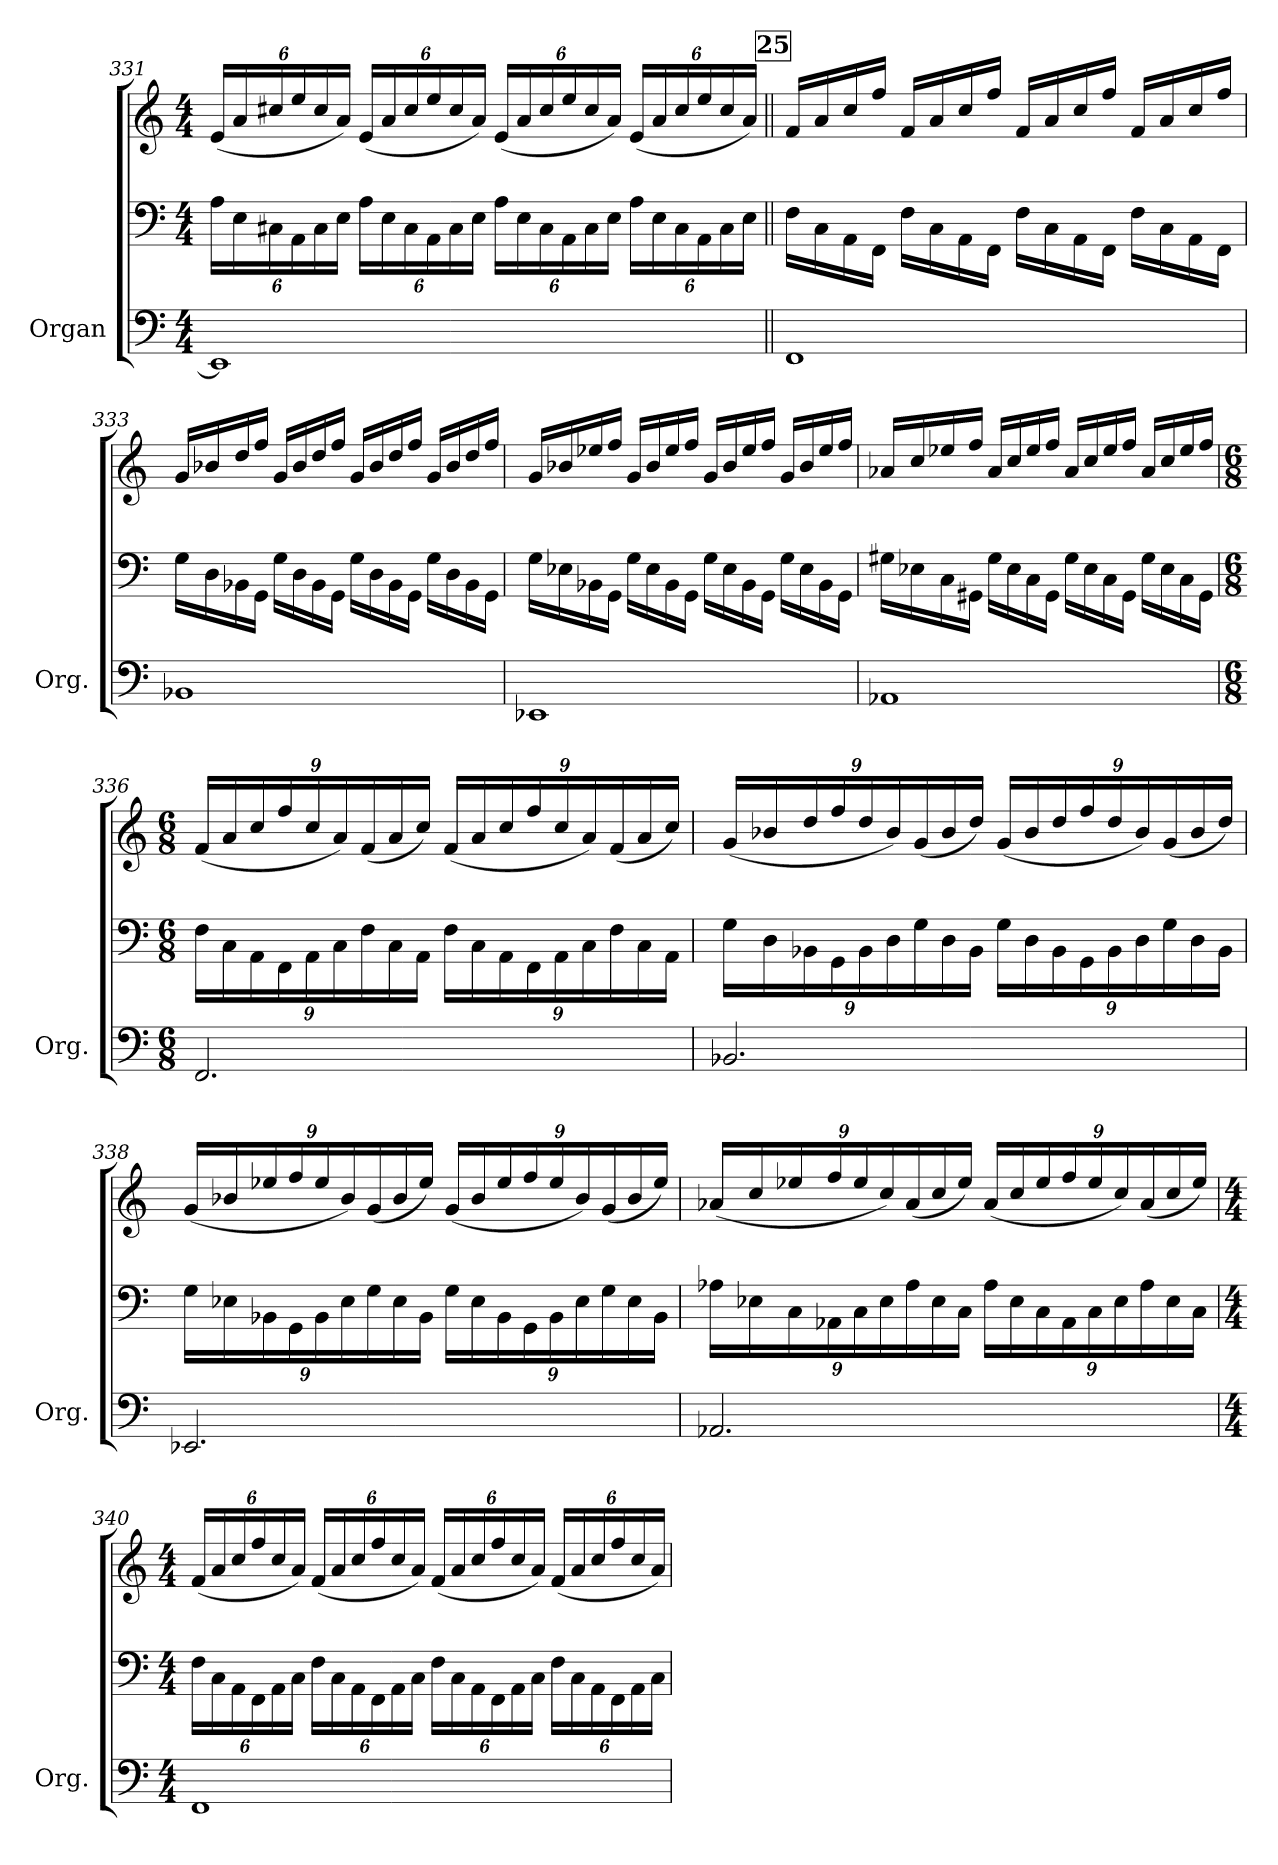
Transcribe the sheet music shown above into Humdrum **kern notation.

**kern	**kern	**kern
*part1	*part1	*part1
*staff3	*staff2	*staff1
*I"Organ	*	*
*I'Org.	*	*
!!LO:LB:g=z
*clefF4	*clefF4	*clefG2
*k[]	*k[]	*k[]
*M4/4	*M4/4	*M4/4
*	*Xbrackettup	*Xbrackettup
=331	=331	=331
1EE]	24A\LL	(<24e/LL
.	24E\	24a/
.	24C#X\	24cc#X/
.	24AA\	24ee/
.	24C#\	24cc#/
.	24E\JJ	24a/JJ)
.	24A\LL	(<24e/LL
.	24E\	24a/
.	24C#\	24cc#/
.	24AA\	24ee/
.	24C#\	24cc#/
.	24E\JJ	24a/JJ)
.	24A\LL	(<24e/LL
.	24E\	24a/
.	24C#\	24cc#/
.	24AA\	24ee/
.	24C#\	24cc#/
.	24E\JJ	24a/JJ)
.	24A\LL	(<24e/LL
.	24E\	24a/
.	24C#\	24cc#/
.	24AA\	24ee/
.	24C#\	24cc#/
.	24E\JJ	24a/JJ)
!!LO:REH:place=s1:a:B:fs=14:t=25
=332||	=332||	=332||
1FF	16F\LL	16f/LL
.	16C\	16a/
.	16AA\	16cc/
.	16FF\JJ	16ff/JJ
.	16F\LL	16f/LL
.	16C\	16a/
.	16AA\	16cc/
.	16FF\JJ	16ff/JJ
.	16F\LL	16f/LL
.	16C\	16a/
.	16AA\	16cc/
.	16FF\JJ	16ff/JJ
.	16F\LL	16f/LL
.	16C\	16a/
.	16AA\	16cc/
.	16FF\JJ	16ff/JJ
=333	=333	=333
1BB-X	16G\LL	16g/LL
.	16D\	16b-X/
.	16BB-X\	16dd/
.	16GG\JJ	16ff/JJ
.	16G\LL	16g/LL
.	16D\	16b-/
.	16BB-\	16dd/
.	16GG\JJ	16ff/JJ
.	16G\LL	16g/LL
.	16D\	16b-/
.	16BB-\	16dd/
.	16GG\JJ	16ff/JJ
.	16G\LL	16g/LL
.	16D\	16b-/
.	16BB-\	16dd/
.	16GG\JJ	16ff/JJ
=334	=334	=334
1EE-X	16G\LL	16g/LL
.	16E-X\	16b-X/
.	16BB-X\	16ee-X/
.	16GG\JJ	16ff/JJ
.	16G\LL	16g/LL
.	16E-\	16b-/
.	16BB-\	16ee-/
.	16GG\JJ	16ff/JJ
.	16G\LL	16g/LL
.	16E-\	16b-/
.	16BB-\	16ee-/
.	16GG\JJ	16ff/JJ
.	16G\LL	16g/LL
.	16E-\	16b-/
.	16BB-\	16ee-/
.	16GG\JJ	16ff/JJ
=335	=335	=335
1AA-X	16G#X\LL	16a-X/LL
.	16E-X\	16cc/
.	16C\	16ee-X/
.	16GG#X\JJ	16ff/JJ
.	16G#\LL	16a-/LL
.	16E-\	16cc/
.	16C\	16ee-/
.	16GG#\JJ	16ff/JJ
.	16G#\LL	16a-/LL
.	16E-\	16cc/
.	16C\	16ee-/
.	16GG#\JJ	16ff/JJ
.	16G#\LL	16a-/LL
.	16E-\	16cc/
.	16C\	16ee-/
.	16GG#\JJ	16ff/JJ
!!LO:LB:g=z
=336	=336	=336
*M6/8	*M6/8	*M6/8
2.FF/	24F\LL	(<24f/LL
.	24C\	24a/
.	24AA\	24cc/
.	24FF\	24ff/
.	24AA\	24cc/
.	24C\	24a/)
.	24F\	(<24f/
.	24C\	24a/
.	24AA\JJ	24cc/JJ)
.	24F\LL	(<24f/LL
.	24C\	24a/
.	24AA\	24cc/
.	24FF\	24ff/
.	24AA\	24cc/
.	24C\	24a/)
.	24F\	(<24f/
.	24C\	24a/
.	24AA\JJ	24cc/JJ)
=337	=337	=337
2.BB-X/	24G\LL	(<24g/LL
.	24D\	24b-X/
.	24BB-X\	24dd/
.	24GG\	24ff/
.	24BB-\	24dd/
.	24D\	24b-/)
.	24G\	(<24g/
.	24D\	24b-/
.	24BB-\JJ	24dd/JJ)
.	24G\LL	(<24g/LL
.	24D\	24b-/
.	24BB-\	24dd/
.	24GG\	24ff/
.	24BB-\	24dd/
.	24D\	24b-/)
.	24G\	(<24g/
.	24D\	24b-/
.	24BB-\JJ	24dd/JJ)
=338	=338	=338
2.EE-X/	24G\LL	(<24g/LL
.	24E-X\	24b-X/
.	24BB-X\	24ee-X/
.	24GG\	24ff/
.	24BB-\	24ee-/
.	24E-\	24b-/)
.	24G\	(<24g/
.	24E-\	24b-/
.	24BB-\JJ	24ee-/JJ)
.	24G\LL	(<24g/LL
.	24E-\	24b-/
.	24BB-\	24ee-/
.	24GG\	24ff/
.	24BB-\	24ee-/
.	24E-\	24b-/)
.	24G\	(<24g/
.	24E-\	24b-/
.	24BB-\JJ	24ee-/JJ)
=339	=339	=339
2.AA-X/	24A-X\LL	(<24a-X/LL
.	24E-X\	24cc/
.	24C\	24ee-X/
.	24AA-X\	24ff/
.	24C\	24ee-/
.	24E-\	24cc/)
.	24A-\	(<24a-/
.	24E-\	24cc/
.	24C\JJ	24ee-/JJ)
.	24A-\LL	(<24a-/LL
.	24E-\	24cc/
.	24C\	24ee-/
.	24AA-\	24ff/
.	24C\	24ee-/
.	24E-\	24cc/)
.	24A-\	(<24a-/
.	24E-\	24cc/
.	24C\JJ	24ee-/JJ)
!!LO:PB:g=z
=340	=340	=340
*M4/4	*M4/4	*M4/4
1FF	24F\LL	(<24f/LL
.	24C\	24a/
.	24AA\	24cc/
.	24FF\	24ff/
.	24AA\	24cc/
.	24C\JJ	24a/JJ)
.	24F\LL	(<24f/LL
.	24C\	24a/
.	24AA\	24cc/
.	24FF\	24ff/
.	24AA\	24cc/
.	24C\JJ	24a/JJ)
.	24F\LL	(<24f/LL
.	24C\	24a/
.	24AA\	24cc/
.	24FF\	24ff/
.	24AA\	24cc/
.	24C\JJ	24a/JJ)
.	24F\LL	(<24f/LL
.	24C\	24a/
.	24AA\	24cc/
.	24FF\	24ff/
.	24AA\	24cc/
.	24C\JJ	24a/JJ)
=	=	=
*-	*-	*-
